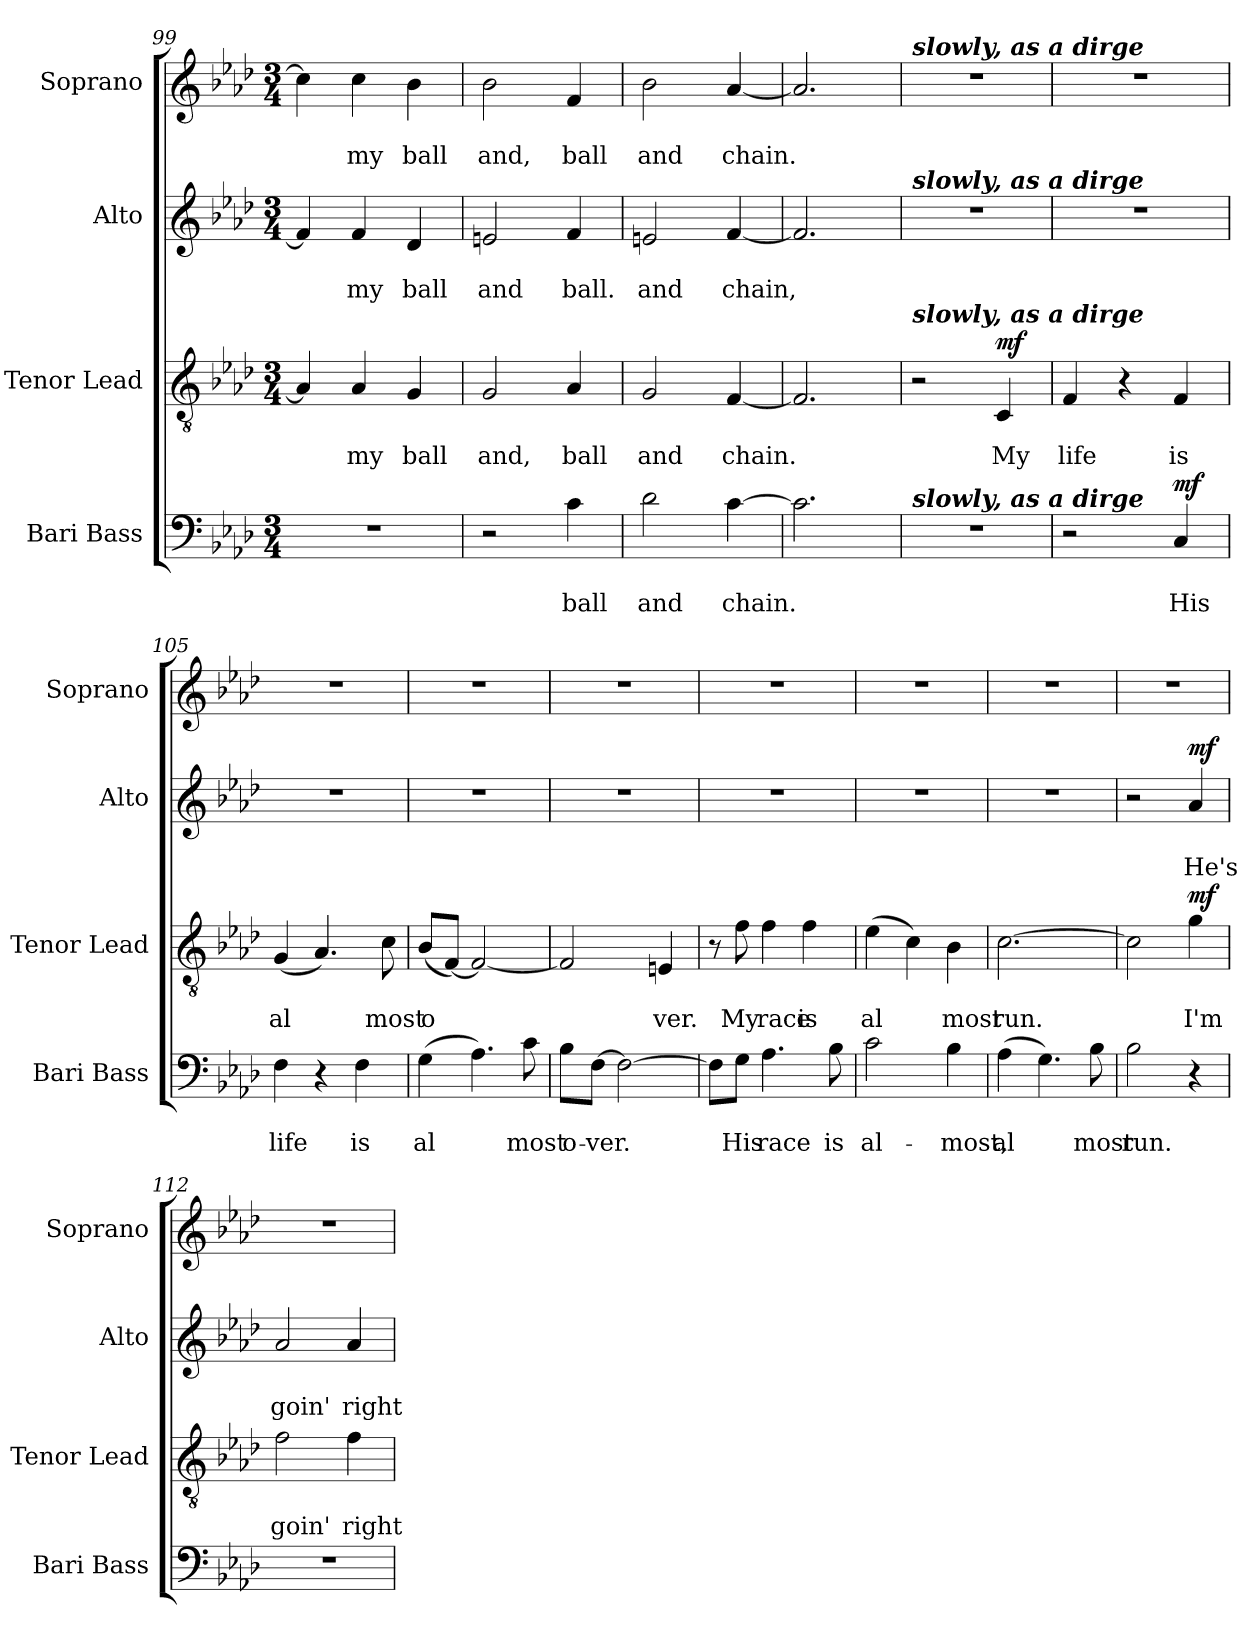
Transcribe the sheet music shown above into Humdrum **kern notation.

**kern	**text	**text	**dynam	**kern	**text	**text	**dynam	**kern	**text	**text	**dynam	**kern	**text	**text
*part4	*part4	*part4	*part4	*part3	*part3	*part3	*part3	*part2	*part2	*part2	*part2	*part1	*part1	*part1
*staff4	*staff4	*staff4	*staff4	*staff3	*staff3	*staff3	*staff3	*staff2	*staff2	*staff2	*staff2	*staff1	*staff1	*staff1
*I"Bari Bass	*	*	*	*I"Tenor Lead	*	*	*	*I"Alto	*	*	*	*I"Soprano	*	*
*I'Bari Bass	*	*	*	*I'Tenor  Lead	*	*	*	*I'Alto	*	*	*	*I'Soprano	*	*
*clefF4	*	*	*	*clefGv2	*	*	*	*clefG2	*	*	*	*clefG2	*	*
*k[b-e-a-d-]	*	*	*	*k[b-e-a-d-]	*	*	*	*k[b-e-a-d-]	*	*	*	*k[b-e-a-d-]	*	*
*M3/4	*	*	*	*M3/4	*	*	*	*M3/4	*	*	*	*M3/4	*	*
=99	=99	=99	=99	=99	=99	=99	=99	=99	=99	=99	=99	=99	=99	=99
2.r	.	.	.	4A-/]	.	.	.	4f/]	.	.	.	4cc\]	.	.
.	.	.	.	4A-/	.	my	.	4f/	.	my	.	4cc\	.	my
.	.	.	.	4G/	.	ball	.	4d-/	.	ball	.	4b-\	.	ball
=100	=100	=100	=100	=100	=100	=100	=100	=100	=100	=100	=100	=100	=100	=100
2r	.	.	.	2G/	.	and,	.	2en/	.	and	.	2b-\	.	and,
4c\	.	ball	.	4A-/	.	ball	.	4f/	.	ball.	.	4f/	.	ball
=101	=101	=101	=101	=101	=101	=101	=101	=101	=101	=101	=101	=101	=101	=101
2d-\	.	and	.	2G/	.	and	.	2en/	.	and	.	2b-\	.	and
[4c\	.	chain.	.	[4F/	.	chain.	.	[4f/	.	chain,	.	[4a-/	.	chain.
=102	=102	=102	=102	=102	=102	=102	=102	=102	=102	=102	=102	=102	=102	=102
2.c\]	.	.	.	2.F/]	.	.	.	2.f/]	.	.	.	2.a-/]	.	.
=103	=103	=103	=103	=103	=103	=103	=103	=103	=103	=103	=103	=103	=103	=103
*	*	*	*	*	*	*	*	*	*	*	*	*MM70	*	*
!	!	!	!	!	!	!	!	!	!	!	!	!LO:TX:a:Bi:t=slowly, as a dirge	!	!
!	!	!	!	!	!	!	!	!LO:TX:a:Bi:t=slowly, as a dirge	!	!	!	!	!	!
!	!	!	!	!LO:TX:a:Bi:t=slowly, as a dirge	!	!	!	!	!	!	!	!	!	!
!LO:TX:a:Bi:t=slowly, as a dirge	!	!	!	!	!	!	!	!	!	!	!	!	!	!
2.r	.	.	.	2r	.	.	.	2.r	.	.	.	2.r	.	.
!	!	!	!	!	!	!	!LO:DY:a	!	!	!	!	!	!	!
.	.	.	.	4C/	.	My	mf	.	.	.	.	.	.	.
=104	=104	=104	=104	=104	=104	=104	=104	=104	=104	=104	=104	=104	=104	=104
2r	.	.	.	4F/	.	life	.	2.r	.	.	.	2.r	.	.
.	.	.	.	4r	.	.	.	.	.	.	.	.	.	.
!	!	!	!LO:DY:a	!	!	!	!	!	!	!	!	!	!	!
4C/	.	His	mf	4F/	.	is	.	.	.	.	.	.	.	.
=105	=105	=105	=105	=105	=105	=105	=105	=105	=105	=105	=105	=105	=105	=105
4F\	.	life	.	(4G/	.	al	.	2.r	.	.	.	2.r	.	.
4r	.	.	.	4.A-/)	.	.	.	.	.	.	.	.	.	.
4F\	.	is	.	.	.	.	.	.	.	.	.	.	.	.
.	.	.	.	8c\	.	most	.	.	.	.	.	.	.	.
=106	=106	=106	=106	=106	=106	=106	=106	=106	=106	=106	=106	=106	=106	=106
(4G\	.	al	.	(8B-/L	.	-o	.	2.r	.	.	.	2.r	.	.
.	.	.	.	[8F/J)	.	.	.	.	.	.	.	.	.	.
4.A-\)	.	.	.	2F/_	.	.	.	.	.	.	.	.	.	.
8c\	.	most	.	.	.	.	.	.	.	.	.	.	.	.
=107	=107	=107	=107	=107	=107	=107	=107	=107	=107	=107	=107	=107	=107	=107
8B-\L	.	o-	.	2F/]	.	.	.	2.r	.	.	.	2.r	.	.
[8F\J	.	-ver.	.	.	.	.	.	.	.	.	.	.	.	.
2F\_	.	.	.	.	.	.	.	.	.	.	.	.	.	.
.	.	.	.	4En/	.	ver.	.	.	.	.	.	.	.	.
!!LO:PB:g=z
=108	=108	=108	=108	=108	=108	=108	=108	=108	=108	=108	=108	=108	=108	=108
8F\L]	.	.	.	8r	.	.	.	2.r	.	.	.	2.r	.	.
8G\J	.	His	.	8f\	.	My	.	.	.	.	.	.	.	.
4.A-\	.	race	.	4f\	.	race	.	.	.	.	.	.	.	.
.	.	.	.	4f\	.	is	.	.	.	.	.	.	.	.
8B-\	.	is	.	.	.	.	.	.	.	.	.	.	.	.
=109	=109	=109	=109	=109	=109	=109	=109	=109	=109	=109	=109	=109	=109	=109
2c\	.	-al-	.	(4e-\	.	al	.	2.r	.	.	.	2.r	.	.
.	.	.	.	4c\)	.	.	.	.	.	.	.	.	.	.
4B-\	.	-most,	.	4B-\	.	most	.	.	.	.	.	.	.	.
=110	=110	=110	=110	=110	=110	=110	=110	=110	=110	=110	=110	=110	=110	=110
(4A-\	.	-al	.	[2.c\	.	run.	.	2.r	.	.	.	2.r	.	.
4.G\)	.	.	.	.	.	.	.	.	.	.	.	.	.	.
8B-\	.	most	.	.	.	.	.	.	.	.	.	.	.	.
=111	=111	=111	=111	=111	=111	=111	=111	=111	=111	=111	=111	=111	=111	=111
2B-\	.	run.	.	2c\]	.	.	.	2r	.	.	.	2.r	.	.
!	!	!	!	!	!	!	!LO:DY:a	!	!	!	!LO:DY:a	!	!	!
4r	.	.	.	4g\	.	I'm	mf	4a-/	.	He's	mf	.	.	.
=112	=112	=112	=112	=112	=112	=112	=112	=112	=112	=112	=112	=112	=112	=112
2.r	.	.	.	2f\	.	goin'	.	2a-/	.	goin'	.	2.r	.	.
.	.	.	.	4f\	.	right	.	4a-/	.	right	.	.	.	.
=	=	=	=	=	=	=	=	=	=	=	=	=	=	=
*-	*-	*-	*-	*-	*-	*-	*-	*-	*-	*-	*-	*-	*-	*-
